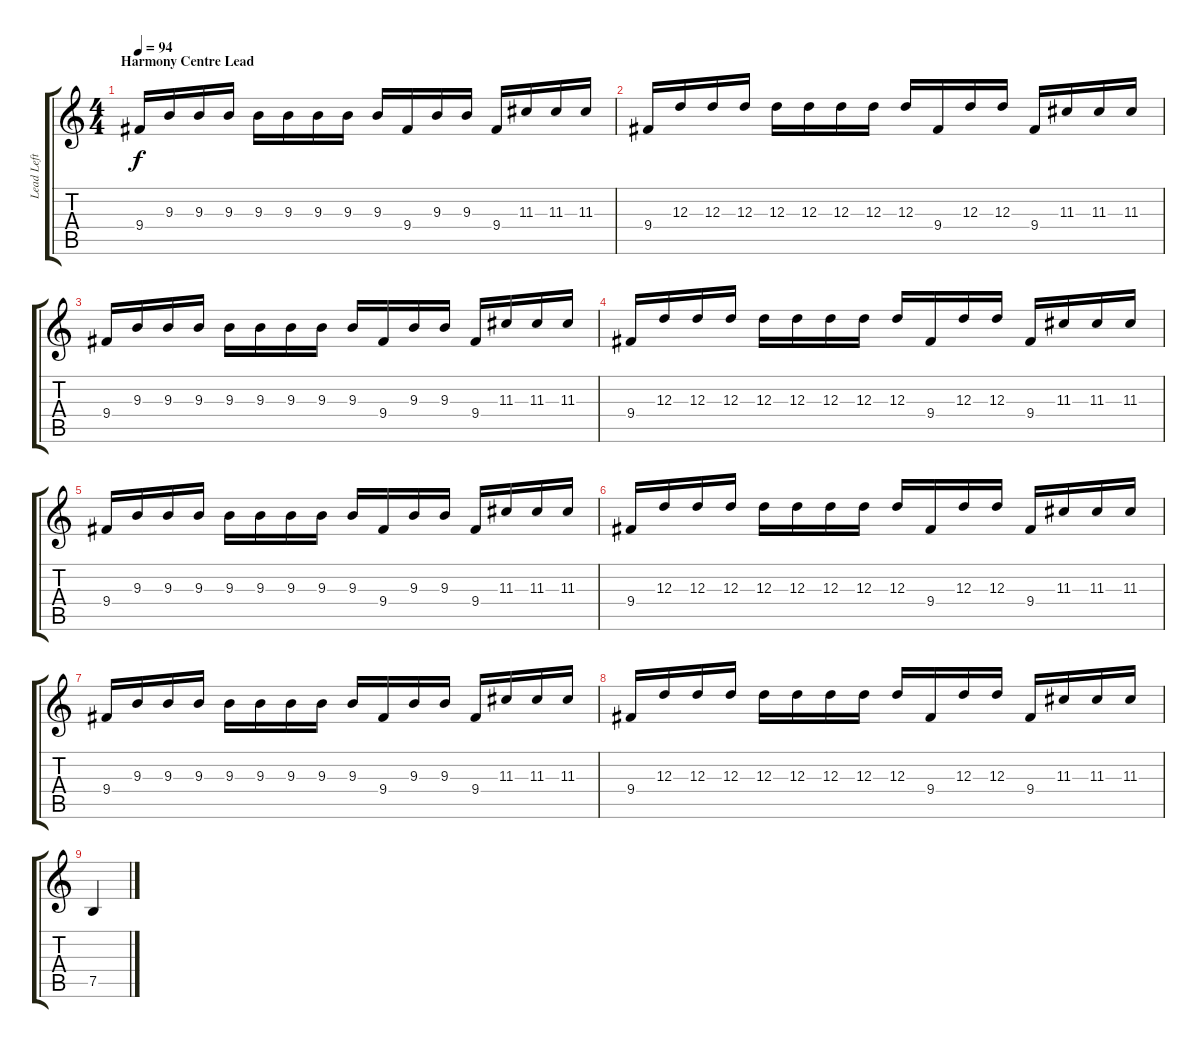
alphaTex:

\track ("Lead Left" "Lead Left") {instrument overdrivenguitar}
\staff {score tabs}
\tuning (B3 Gb3 D3 A2 E2 B1) {hide}
\ts (4 4)
\section ("" "Harmony Centre Lead")
\tempo 94
\clef g2
\ks c
9.4.16{dy f} 9.3.16 9.3.16 9.3.16 9.3.16 9.3.16 9.3.16 9.3.16 9.3.16 9.4.16 9.3.16 9.3.16 9.4.16 11.3.16 11.3.16 11.3.16 |
9.4.16 12.3.16 12.3.16 12.3.16 12.3.16 12.3.16 12.3.16 12.3.16 12.3.16 9.4.16 12.3.16 12.3.16 9.4.16 11.3.16 11.3.16 11.3.16 |
9.4.16 9.3.16 9.3.16 9.3.16 9.3.16 9.3.16 9.3.16 9.3.16 9.3.16 9.4.16 9.3.16 9.3.16 9.4.16 11.3.16 11.3.16 11.3.16 |
9.4.16 12.3.16 12.3.16 12.3.16 12.3.16 12.3.16 12.3.16 12.3.16 12.3.16 9.4.16 12.3.16 12.3.16 9.4.16 11.3.16 11.3.16 11.3.16 |
9.4.16 9.3.16 9.3.16 9.3.16 9.3.16 9.3.16 9.3.16 9.3.16 9.3.16 9.4.16 9.3.16 9.3.16 9.4.16 11.3.16 11.3.16 11.3.16 |
9.4.16 12.3.16 12.3.16 12.3.16 12.3.16 12.3.16 12.3.16 12.3.16 12.3.16 9.4.16 12.3.16 12.3.16 9.4.16 11.3.16 11.3.16 11.3.16 |
9.4.16 9.3.16 9.3.16 9.3.16 9.3.16 9.3.16 9.3.16 9.3.16 9.3.16 9.4.16 9.3.16 9.3.16 9.4.16 11.3.16 11.3.16 11.3.16 |
9.4.16 12.3.16 12.3.16 12.3.16 12.3.16 12.3.16 12.3.16 12.3.16 12.3.16 9.4.16 12.3.16 12.3.16 9.4.16 11.3.16 11.3.16 11.3.16 |
7.5.4
